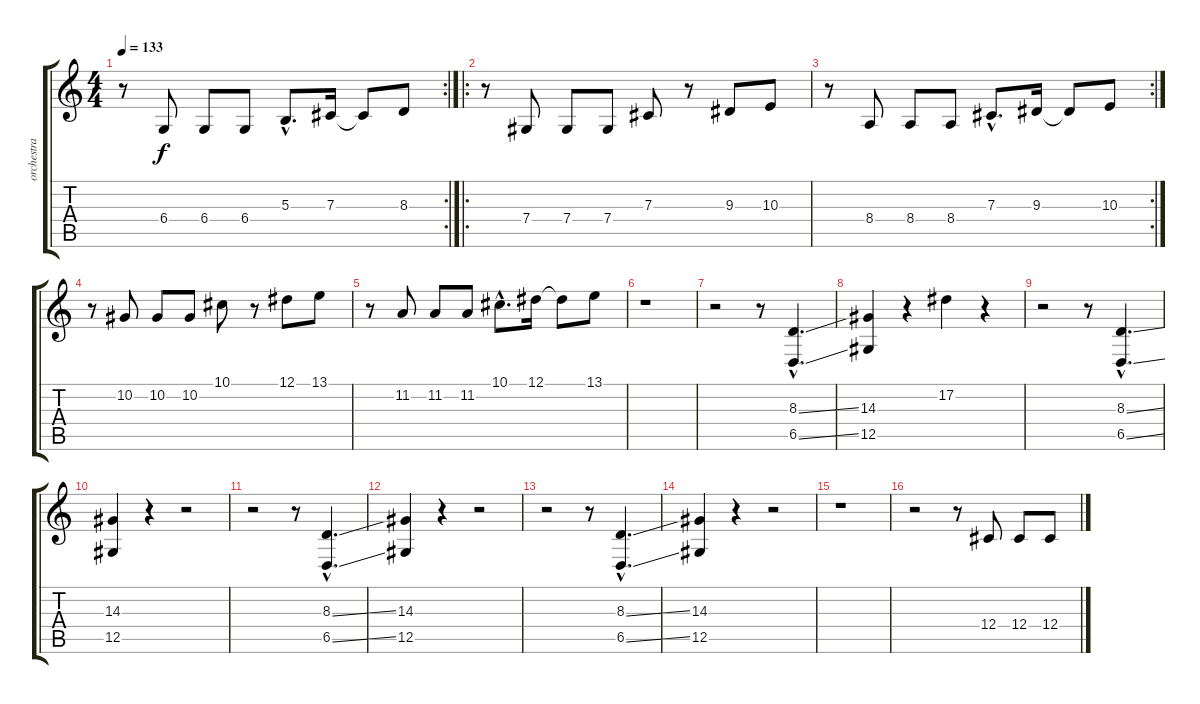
\track ("orchestra" "orchestra") {instrument stringensemble1}
\staff {score tabs}
\tuning (Eb4 Bb3 Gb3 Db3 Ab2 Eb2) {hide}
\rc 2
\ts (4 4)
\tempo 133
\clef g2
\ks c
r.8{dy f} 6.4.8 6.4.8 6.4.8 5.3{hac}.8{d} 7.3.16 7.3{t}.8 8.3.8 |
\ro
r.8 7.4.8 7.4.8 7.4.8 7.3.8 r.8 9.3.8 10.3.8 |
\rc 2
r.8 8.4.8 8.4.8 8.4.8 7.3{hac}.8{d} 9.3.16 9.3{t}.8 10.3.8 |
r.8 10.2.8 10.2.8 10.2.8 10.1.8 r.8 12.1.8 13.1.8 |
r.8 11.2.8 11.2.8 11.2.8 10.1{hac}.8{d} 12.1.16 12.1{t}.8 13.1.8 |
r.1 |
r.2 r.8 (8.3{ss hac} 6.5{ss hac}).4{d} |
(14.3 12.5).4 r.4 17.2.4 r.4 |
r.2 r.8 (8.3{ss hac} 6.5{ss hac}).4{d} |
(14.3 12.5).4 r.4 r.2 |
r.2 r.8 (8.3{ss hac} 6.5{ss hac}).4{d} |
(14.3 12.5).4 r.4 r.2 |
r.2 r.8 (8.3{ss hac} 6.5{ss hac}).4{d} |
(14.3 12.5).4 r.4 r.2 |
r.1 |
r.2 r.8 12.4.8 12.4.8 12.4.8
